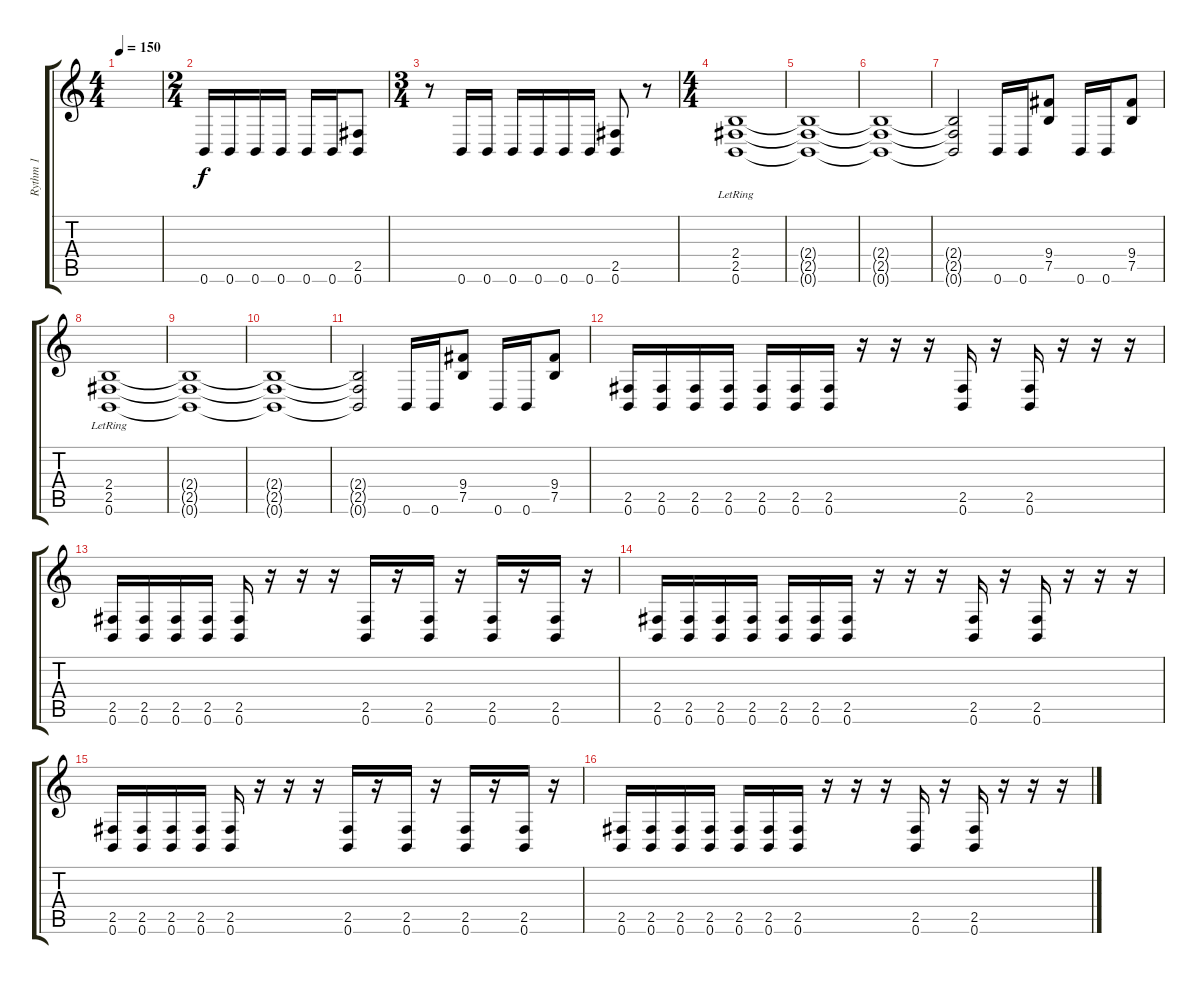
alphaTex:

\track ("Rythm 1" "Rythm 1") {instrument distortionguitar}
\staff {score tabs}
\tuning (B3 Gb3 D3 A2 E2 B1) {hide}
\ts (4 4)
\tempo 150
\clef g2
\ks c
|
\ts (2 4)
0.6.16 0.6.16 0.6.16 0.6.16 0.6.16 0.6.16 (2.5 0.6).8 |
\ts (3 4)
r.8 0.6.16 0.6.16 0.6.16 0.6.16 0.6.16 0.6.16 (2.5 0.6).8 r.8 |
\ts (4 4)
(2.4{lr} 2.5{lr} 0.6{lr}).1 |
(2.4{t} 2.5{t} 0.6{t}).1 |
(2.4{t} 2.5{t} 0.6{t}).1 |
(2.4{t} 2.5{t} 0.6{t}).2 0.6.16 0.6.16 (9.4 7.5).8 0.6.16 0.6.16 (9.4 7.5).8 |
(2.4{lr} 2.5{lr} 0.6{lr}).1 |
(2.4{t} 2.5{t} 0.6{t}).1 |
(2.4{t} 2.5{t} 0.6{t}).1 |
(2.4{t} 2.5{t} 0.6{t}).2 0.6.16 0.6.16 (9.4 7.5).8 0.6.16 0.6.16 (9.4 7.5).8 |
(2.5 0.6).16 (2.5 0.6).16 (2.5 0.6).16 (2.5 0.6).16 (2.5 0.6).16 (2.5 0.6).16 (2.5 0.6).16 r.16 r.16 r.16 (2.5 0.6).16 r.16 (2.5 0.6).16 r.16 r.16 r.16 |
(2.5 0.6).16 (2.5 0.6).16 (2.5 0.6).16 (2.5 0.6).16 (2.5 0.6).16 r.16 r.16 r.16 (2.5 0.6).16 r.16 (2.5 0.6).16 r.16 (2.5 0.6).16 r.16 (2.5 0.6).16 r.16 |
(2.5 0.6).16 (2.5 0.6).16 (2.5 0.6).16 (2.5 0.6).16 (2.5 0.6).16 (2.5 0.6).16 (2.5 0.6).16 r.16 r.16 r.16 (2.5 0.6).16 r.16 (2.5 0.6).16 r.16 r.16 r.16 |
(2.5 0.6).16 (2.5 0.6).16 (2.5 0.6).16 (2.5 0.6).16 (2.5 0.6).16 r.16 r.16 r.16 (2.5 0.6).16 r.16 (2.5 0.6).16 r.16 (2.5 0.6).16 r.16 (2.5 0.6).16 r.16 |
(2.5 0.6).16 (2.5 0.6).16 (2.5 0.6).16 (2.5 0.6).16 (2.5 0.6).16 (2.5 0.6).16 (2.5 0.6).16 r.16 r.16 r.16 (2.5 0.6).16 r.16 (2.5 0.6).16 r.16 r.16 r.16
